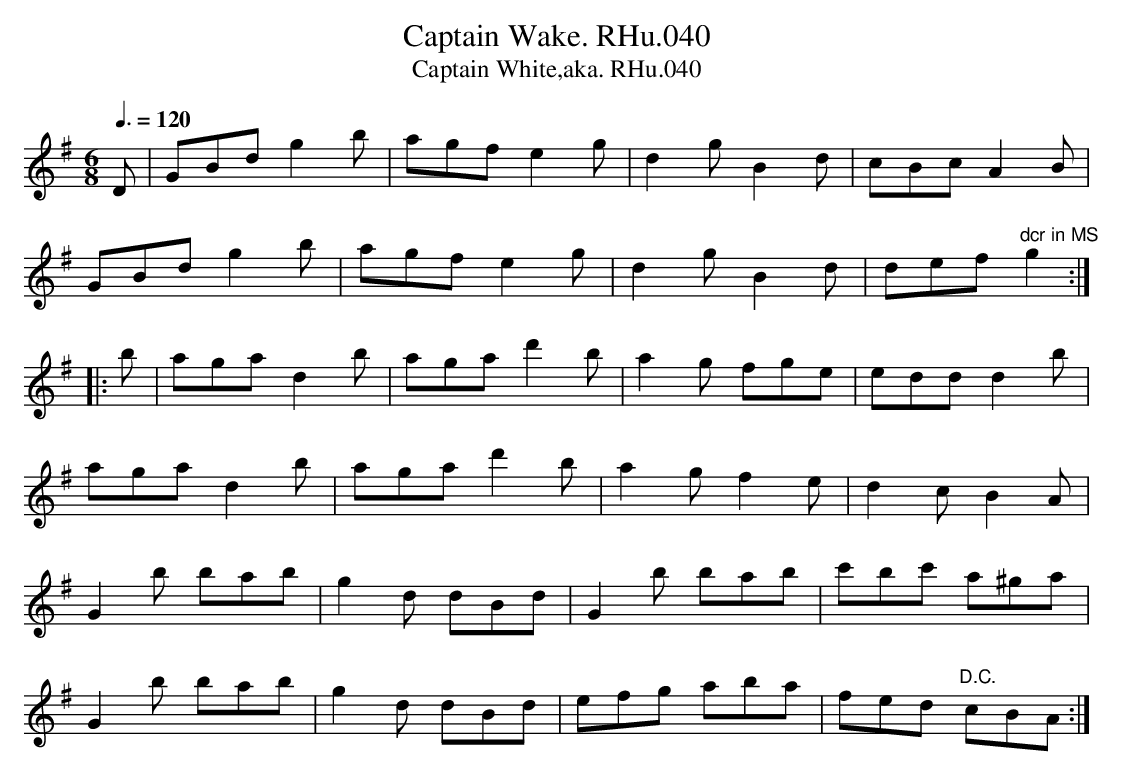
X:1
T:Captain Wake. RHu.040
T:Captain White,aka. RHu.040
L:1/8
M:6/8
Q:3/8=120
K:G
D|GBd g2b|agf e2g|d2gB2d|cBc A2B|!
GBd g2b|agf e2g|d2gB2d|def "dcr in MS"g2::!
b|aga d2b|agad'2b|a2g fge|edd d2b|!
aga d2b|agad'2b|a2g f2e|d2c B2A|!
G2b bab|g2d dBd|G2b bab|c'bc' a^ga|!
G2b bab|g2d dBd|efg aba|fed "D.C."cBA:|
